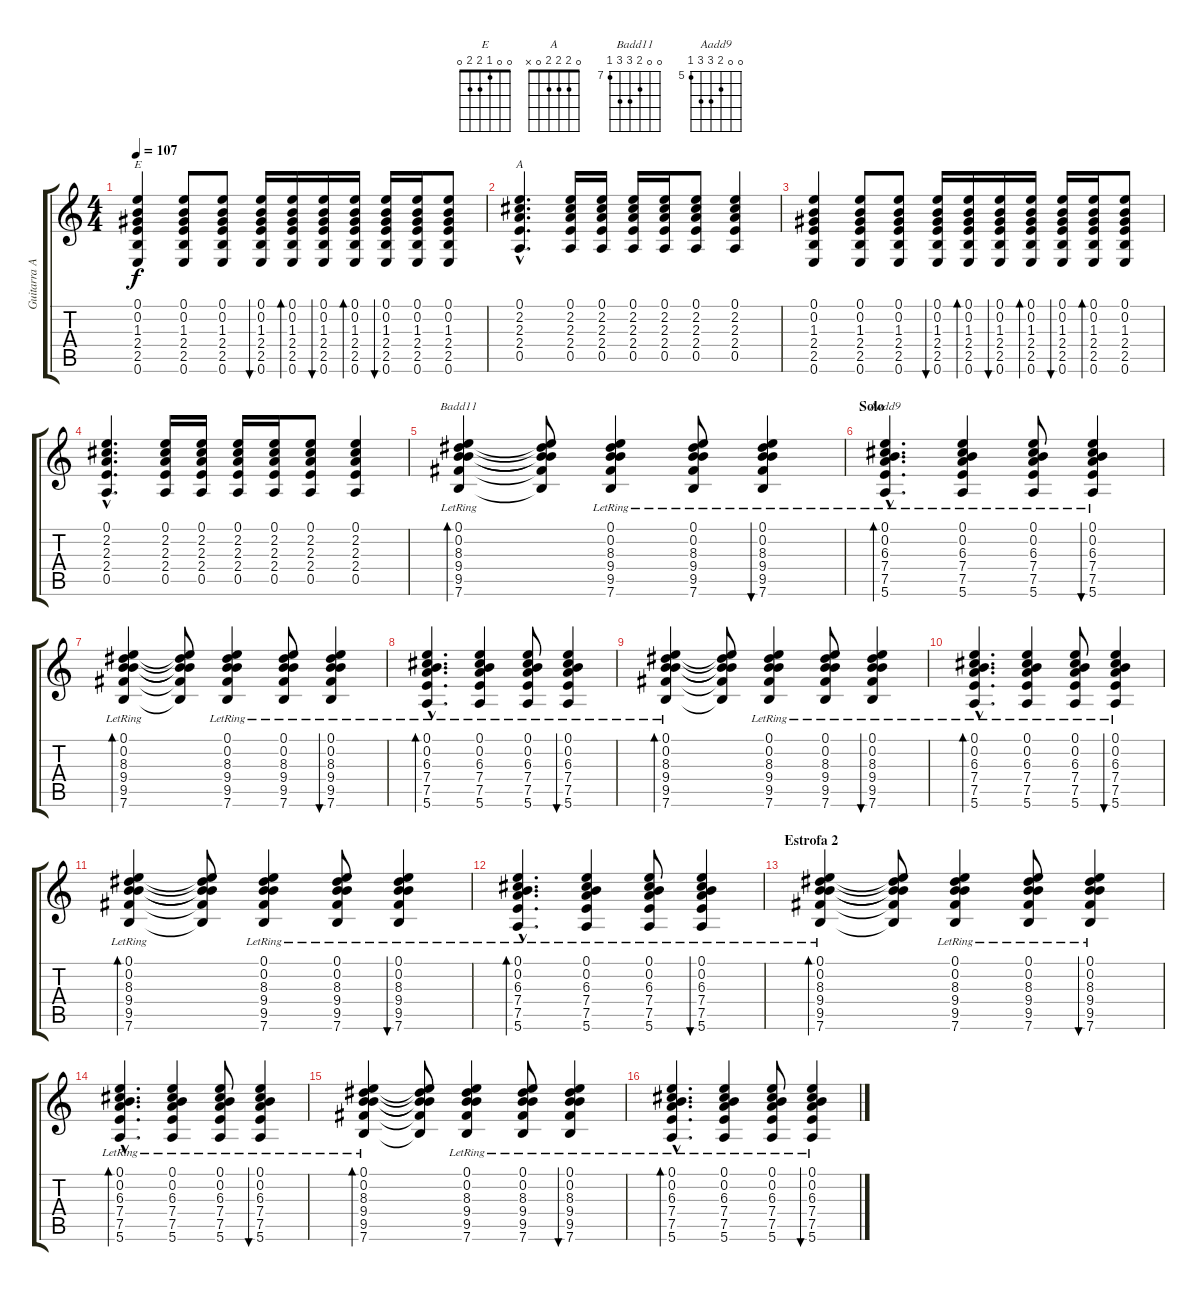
\track ("Guitarra Acompañamiento" "Guitarra A") {instrument acousticguitarsteel}
\staff {score tabs}
\tuning (E4 B3 G3 D3 A2 E2) {hide}
\chord ("E" 0 0 1 2 2 0)
\chord ("A" 0 2 2 2 0 x)
\chord ("Badd11" 0 0 8 9 9 7) {firstfret 7}
\chord ("Aadd9" 0 0 6 7 7 5) {firstfret 5}
\ts (4 4)
\tempo 107
\clef g2
\ks c
(0.1 0.2 1.3 2.4 2.5 0.6).4{ch "E" dy f} (0.1 0.2 1.3 2.4 2.5 0.6).8 (0.1 0.2 1.3 2.4 2.5 0.6).8 (0.1 0.2 1.3 2.4 2.5 0.6).16{bu 240} (0.1 0.2 1.3 2.4 2.5 0.6).16{bd 240} (0.1 0.2 1.3 2.4 2.5 0.6).16{bu 240} (0.1 0.2 1.3 2.4 2.5 0.6).16{bd 240} (0.1 0.2 1.3 2.4 2.5 0.6).16{bu 240} (0.1 0.2 1.3 2.4 2.5 0.6).16 (0.1 0.2 1.3 2.4 2.5 0.6).8 |
(0.1{hac} 2.2{hac} 2.3{hac} 2.4{hac} 0.5{hac}).4{d ch "A"} (0.1 2.2 2.3 2.4 0.5).16 (0.1 2.2 2.3 2.4 0.5).16 (0.1 2.2 2.3 2.4 0.5).16 (0.1 2.2 2.3 2.4 0.5).16 (0.1 2.2 2.3 2.4 0.5).8 (0.1 2.2 2.3 2.4 0.5).4 |
(0.1 0.2 1.3 2.4 2.5 0.6).4 (0.1 0.2 1.3 2.4 2.5 0.6).8 (0.1 0.2 1.3 2.4 2.5 0.6).8 (0.1 0.2 1.3 2.4 2.5 0.6).16{bu 240} (0.1 0.2 1.3 2.4 2.5 0.6).16{bd 240} (0.1 0.2 1.3 2.4 2.5 0.6).16{bu 240} (0.1 0.2 1.3 2.4 2.5 0.6).16{bd 240} (0.1 0.2 1.3 2.4 2.5 0.6).16{bu 240} (0.1 0.2 1.3 2.4 2.5 0.6).16{bd 240} (0.1 0.2 1.3 2.4 2.5 0.6).8 |
(0.1{hac} 2.2{hac} 2.3{hac} 2.4{hac} 0.5{hac}).4{d} (0.1 2.2 2.3 2.4 0.5).16 (0.1 2.2 2.3 2.4 0.5).16 (0.1 2.2 2.3 2.4 0.5).16 (0.1 2.2 2.3 2.4 0.5).16 (0.1 2.2 2.3 2.4 0.5).8 (0.1 2.2 2.3 2.4 0.5).4 |
(0.1{lr} 0.2{lr} 8.3{lr} 9.4{lr} 9.5{lr} 7.6{lr}).4{bd 120 ch "Badd11"} (0.1{t} 0.2{t} 8.3{t} 9.4{t} 9.5{t} 7.6{t}).8 (0.1{lr} 0.2{lr} 8.3{lr} 9.4{lr} 9.5{lr} 7.6{lr}).4 (0.1{lr} 0.2{lr} 8.3{lr} 9.4{lr} 9.5{lr} 7.6{lr}).8 (0.1{lr} 0.2{lr} 8.3{lr} 9.4 9.5{lr} 7.6{lr}).4{bu 60} |
\section ("" "Solo")
(0.1{hac lr} 0.2{hac lr} 6.3{hac lr} 7.4{hac lr} 7.5{hac lr} 5.6{hac lr}).4{d bd 120 ch "Aadd9"} (0.1{lr} 0.2{lr} 6.3{lr} 7.4{lr} 7.5{lr} 5.6{lr}).4 (0.1{lr} 0.2{lr} 6.3{lr} 7.4{lr} 7.5{lr} 5.6{lr}).8 (0.1{lr} 0.2{lr} 6.3{lr} 7.4{lr} 7.5{lr} 5.6{lr}).4{bu 60} |
(0.1{lr} 0.2{lr} 8.3{lr} 9.4{lr} 9.5{lr} 7.6{lr}).4{bd 120} (0.1{t} 0.2{t} 8.3{t} 9.4{t} 9.5{t} 7.6{t}).8 (0.1{lr} 0.2{lr} 8.3{lr} 9.4{lr} 9.5{lr} 7.6{lr}).4 (0.1{lr} 0.2{lr} 8.3{lr} 9.4{lr} 9.5{lr} 7.6{lr}).8 (0.1{lr} 0.2{lr} 8.3{lr} 9.4 9.5{lr} 7.6{lr}).4{bu 60} |
(0.1{hac lr} 0.2{hac lr} 6.3{hac lr} 7.4{hac lr} 7.5{hac lr} 5.6{hac lr}).4{d bd 120} (0.1{lr} 0.2{lr} 6.3{lr} 7.4{lr} 7.5{lr} 5.6{lr}).4 (0.1{lr} 0.2{lr} 6.3{lr} 7.4{lr} 7.5{lr} 5.6{lr}).8 (0.1{lr} 0.2{lr} 6.3{lr} 7.4{lr} 7.5{lr} 5.6{lr}).4{bu 60} |
(0.1{lr} 0.2{lr} 8.3{lr} 9.4{lr} 9.5{lr} 7.6{lr}).4{bd 120} (0.1{t} 0.2{t} 8.3{t} 9.4{t} 9.5{t} 7.6{t}).8 (0.1{lr} 0.2{lr} 8.3{lr} 9.4{lr} 9.5{lr} 7.6{lr}).4 (0.1{lr} 0.2{lr} 8.3{lr} 9.4{lr} 9.5{lr} 7.6{lr}).8 (0.1{lr} 0.2{lr} 8.3{lr} 9.4 9.5{lr} 7.6{lr}).4{bu 60} |
(0.1{hac lr} 0.2{hac lr} 6.3{hac lr} 7.4{hac lr} 7.5{hac lr} 5.6{hac lr}).4{d bd 120} (0.1{lr} 0.2{lr} 6.3{lr} 7.4{lr} 7.5{lr} 5.6{lr}).4 (0.1{lr} 0.2{lr} 6.3{lr} 7.4{lr} 7.5{lr} 5.6{lr}).8 (0.1{lr} 0.2{lr} 6.3{lr} 7.4{lr} 7.5{lr} 5.6{lr}).4{bu 60} |
(0.1{lr} 0.2{lr} 8.3{lr} 9.4{lr} 9.5{lr} 7.6{lr}).4{bd 120} (0.1{t} 0.2{t} 8.3{t} 9.4{t} 9.5{t} 7.6{t}).8 (0.1{lr} 0.2{lr} 8.3{lr} 9.4{lr} 9.5{lr} 7.6{lr}).4 (0.1{lr} 0.2{lr} 8.3{lr} 9.4{lr} 9.5{lr} 7.6{lr}).8 (0.1{lr} 0.2{lr} 8.3{lr} 9.4 9.5{lr} 7.6{lr}).4{bu 60} |
(0.1{hac lr} 0.2{hac lr} 6.3{hac lr} 7.4{hac lr} 7.5{hac lr} 5.6{hac lr}).4{d bd 120} (0.1{lr} 0.2{lr} 6.3{lr} 7.4{lr} 7.5{lr} 5.6{lr}).4 (0.1{lr} 0.2{lr} 6.3{lr} 7.4{lr} 7.5{lr} 5.6{lr}).8 (0.1{lr} 0.2{lr} 6.3{lr} 7.4{lr} 7.5{lr} 5.6{lr}).4{bu 60} |
\section ("" "Estrofa 2")
(0.1{lr} 0.2{lr} 8.3{lr} 9.4{lr} 9.5{lr} 7.6{lr}).4{bd 120} (0.1{t} 0.2{t} 8.3{t} 9.4{t} 9.5{t} 7.6{t}).8 (0.1{lr} 0.2{lr} 8.3{lr} 9.4{lr} 9.5{lr} 7.6{lr}).4 (0.1{lr} 0.2{lr} 8.3{lr} 9.4{lr} 9.5{lr} 7.6{lr}).8 (0.1{lr} 0.2{lr} 8.3{lr} 9.4 9.5{lr} 7.6{lr}).4{bu 60} |
(0.1{hac lr} 0.2{hac lr} 6.3{hac lr} 7.4{hac lr} 7.5{hac lr} 5.6{hac lr}).4{d bd 120} (0.1{lr} 0.2{lr} 6.3{lr} 7.4{lr} 7.5{lr} 5.6{lr}).4 (0.1{lr} 0.2{lr} 6.3{lr} 7.4{lr} 7.5{lr} 5.6{lr}).8 (0.1{lr} 0.2{lr} 6.3{lr} 7.4{lr} 7.5{lr} 5.6{lr}).4{bu 60} |
(0.1{lr} 0.2{lr} 8.3{lr} 9.4{lr} 9.5{lr} 7.6{lr}).4{bd 120} (0.1{t} 0.2{t} 8.3{t} 9.4{t} 9.5{t} 7.6{t}).8 (0.1{lr} 0.2{lr} 8.3{lr} 9.4{lr} 9.5{lr} 7.6{lr}).4 (0.1{lr} 0.2{lr} 8.3{lr} 9.4{lr} 9.5{lr} 7.6{lr}).8 (0.1{lr} 0.2{lr} 8.3{lr} 9.4 9.5{lr} 7.6{lr}).4{bu 60} |
(0.1{hac lr} 0.2{hac lr} 6.3{hac lr} 7.4{hac lr} 7.5{hac lr} 5.6{hac lr}).4{d bd 120} (0.1{lr} 0.2{lr} 6.3{lr} 7.4{lr} 7.5{lr} 5.6{lr}).4 (0.1{lr} 0.2{lr} 6.3{lr} 7.4{lr} 7.5{lr} 5.6{lr}).8 (0.1{lr} 0.2{lr} 6.3{lr} 7.4{lr} 7.5{lr} 5.6{lr}).4{bu 60}
